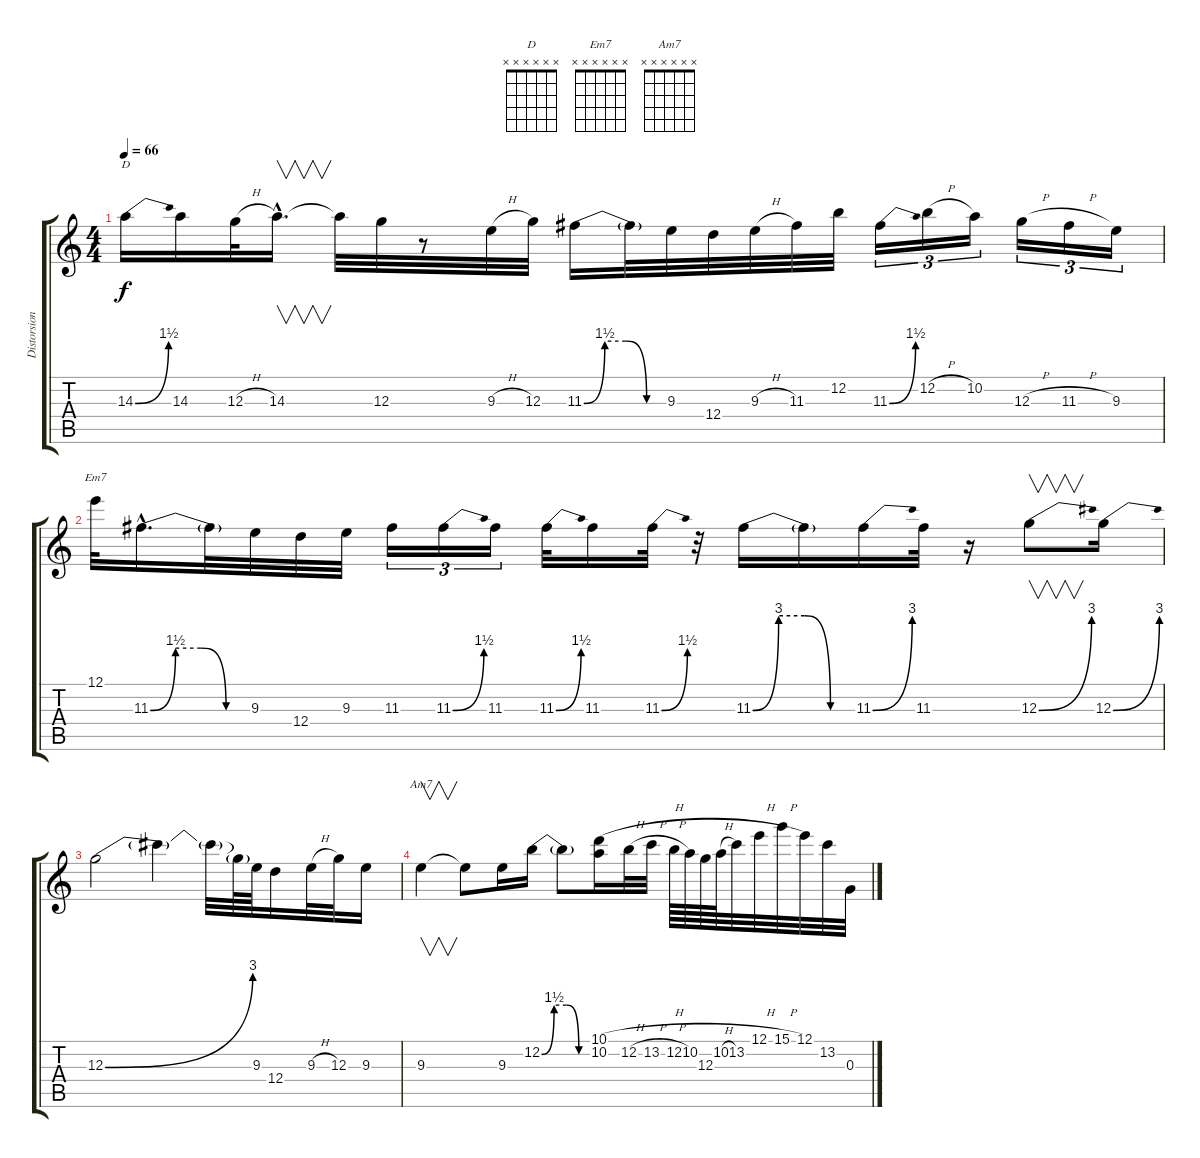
\track ("Distorsion" "Distorsion") {instrument distortionguitar}
\staff {score tabs}
\tuning (E4 B3 G3 D3 A2 E2) {hide}
\chord ("D" x x x x x x) {firstfret 0}
\chord ("Em7" x x x x x x) {firstfret 0}
\chord ("Am7" x x x x x x) {firstfret 0}
\ts (4 4)
\tempo 66
\clef g2
\ks c
14.3{be (bend 0 0 60 6)}.16{ch "D" dy f} 14.3.16 12.3{h}.32 14.3{hac}.16{v d} 14.3{t}.32 12.3.32 r.8 9.3{h}.32 12.3.32 11.3{be (custom 0 0 15 6 30 6 45 0 60 0)}.16 11.3{t}.32 9.3.32 12.4.32 9.3{h}.32 11.3.32 12.2.32 11.3{be (bend 0 0 60 6)}.16{tu (3 2)} 12.2{h}.16{tu (3 2)} 10.2.16{tu (3 2)} 12.3{h}.16{tu (3 2)} 11.3{h}.16{tu (3 2)} 9.3.16{tu (3 2)} |
12.1.32{ch "Em7"} 11.3{be (custom 0 0 15 6 30 6 45 0 60 0) hac}.16{d} 11.3{t}.32 9.3.32 12.4.32 9.3.32 11.3.16{tu (3 2)} 11.3{be (bend 0 0 60 6)}.16{tu (3 2)} 11.3.16{tu (3 2)} 11.3{be (bend 0 0 60 6)}.32 11.3.16 11.3{be (bend 0 0 60 6)}.32 r.32 11.3{be (custom 0 0 15 12 30 12 45 0 60 0)}.16 11.3{t}.16 11.3{be (bend 0 0 60 12)}.16 11.3.32 r.16 12.3{be (bend 0 0 60 12)}.8{v} 12.3{be (bend 0 0 60 12)}.16 |
12.3{be (bend 0 0 60 12)}.2 12.3{t}.4 12.3{t}.32 12.3{t}.64 9.3.64 12.4.16 9.3{h}.32 12.3.32 9.3.16 |
9.3.4{v ch "Am7"} 9.3{t}.8 9.3.16 12.2{be (custom 0 0 15 6 30 6 45 0 60 0)}.16 12.2{t}.8 (10.1{h} 10.2).16 12.2{h}.32 13.2{h}.32 12.2{h}.64 10.2.64 12.3.64 10.2{h}.64 13.2.32 12.1{h}.32 15.1{h}.32 12.1.32 13.2.32 0.3.32
